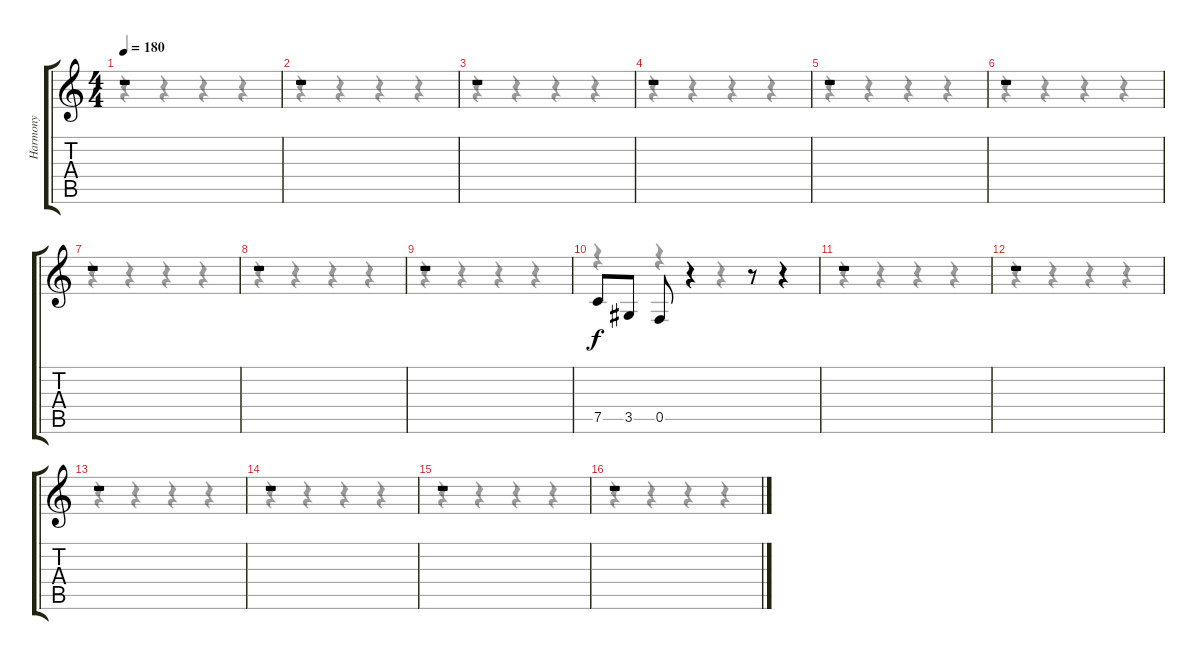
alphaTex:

\track ("Harmony" "Harmony") {instrument distortionguitar}
\staff {score tabs}
\tuning (C4 G3 Eb3 Bb2 F2 C2) {hide}
\voice
\ts (4 4)
\tempo 180
\clef g2
\ks c
r.1{dy f} |
r.1 |
r.1 |
r.1 |
r.1 |
r.1 |
r.1 |
r.1 |
r.1 |
7.5.8 3.5.8 0.5.8 r.4 r.8 r.4 |
r.1 |
r.1 |
r.1 |
r.1 |
r.1 |
r.1
\voice
\clef g2
\ottava regular
\simile none
\ks c
r.4{dy f} r.4 r.4 r.4 |
r.4 r.4 r.4 r.4 |
r.4 r.4 r.4 r.4 |
r.4 r.4 r.4 r.4 |
r.4 r.4 r.4 r.4 |
r.4 r.4 r.4 r.4 |
r.4 r.4 r.4 r.4 |
r.4 r.4 r.4 r.4 |
r.4 r.4 r.4 r.4 |
r.4 r.4 r.4 r.4 |
r.4 r.4 r.4 r.4 |
r.4 r.4 r.4 r.4 |
r.4 r.4 r.4 r.4 |
r.4 r.4 r.4 r.4 |
r.4 r.4 r.4 r.4 |
r.4 r.4 r.4 r.4
